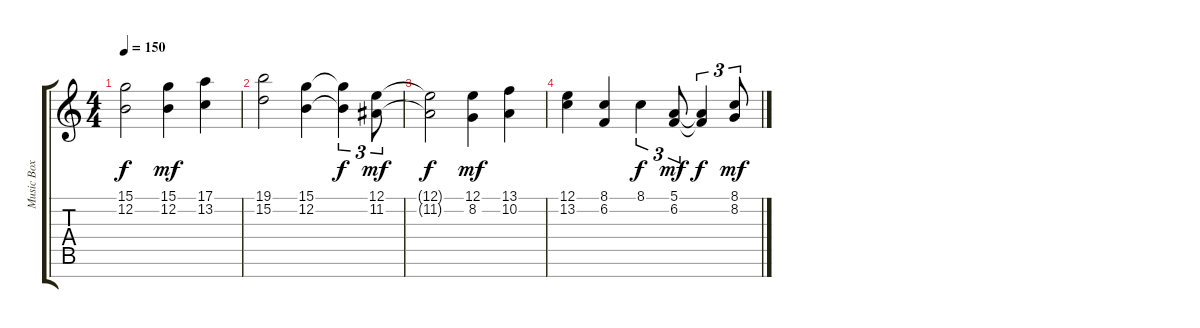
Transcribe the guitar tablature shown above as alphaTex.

\track ("Music Box" "Music Box") {instrument musicbox}
\staff {score tabs}
\tuning (E4 B3 G3 D3 A2 E2 B1) {hide}
\ts (4 4)
\tempo 150
\clef g2
\ks c
(15.1{t} 12.2{t}).2{dy f} (15.1 12.2).4{dy mf} (17.1 13.2).4 |
(19.1 15.2).2 (15.1 12.2).4 (15.1{t} 12.2{t}).4{tu (3 2) dy f} (12.1 11.2).8{tu (3 2) dy mf} |
(12.1{t} 11.2{t}).2{dy f} (12.1 8.2).4{dy mf} (13.1 10.2).4 |
(12.1 13.2).4 (8.1 6.2).4 8.1.4{tu (3 2) dy f} (5.1 6.2).8{tu (3 2) dy mf} (5.1{t} 6.2{t}).4{tu (3 2) dy f} (8.1 8.2).8{tu (3 2) dy mf}
